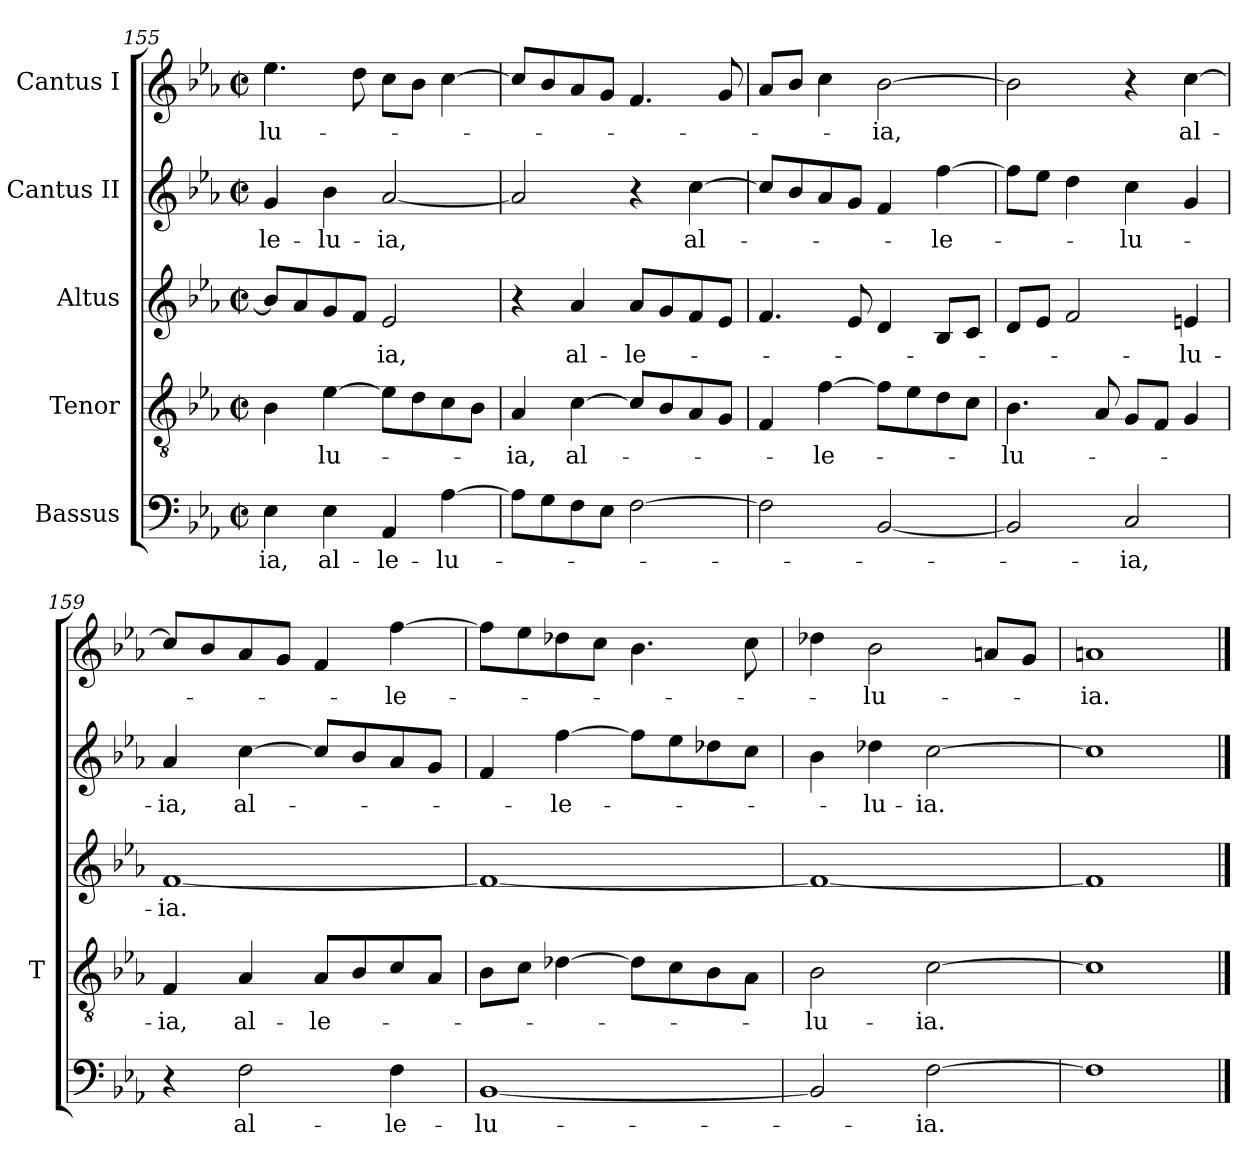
**kern	**text	**kern	**text	**kern	**text	**kern	**text	**kern	**text
*part5	*part5	*part4	*part4	*part3	*part3	*part2	*part2	*part1	*part1
*staff5	*staff5	*staff4	*staff4	*staff3	*staff3	*staff2	*staff2	*staff1	*staff1
*I"Bassus	*	*I"Tenor	*	*I"Altus	*	*I"Cantus II	*	*I"Cantus I	*
*	*	*I'T	*	*	*	*	*	*	*
*clefF4	*	*clefGv2	*	*clefG2	*	*clefG2	*	*clefG2	*
*	*	*ITrd7c12	*	*	*	*	*	*	*
*k[b-e-a-]	*	*k[b-e-a-]	*	*k[b-e-a-]	*	*k[b-e-a-]	*	*k[b-e-a-]	*
*E-:	*	*E-:	*	*E-:	*	*E-:	*	*E-:	*
*M2/2	*	*M2/2	*	*M2/2	*	*M2/2	*	*M2/2	*
*met(c|)	*	*met(c|)	*	*met(c|)	*	*met(c|)	*	*met(c|)	*
=155	=155	=155	=155	=155	=155	=155	=155	=155	=155
!	!LO:LY:b	!	!	!	!	!	!LO:LY:b	!	!LO:LY:b
4E-\	-ia,	4BB-\	.	8b-/L]	.	4g/	-le-	4.ee-\	-lu-
.	.	.	.	8a-/	.	.	.	.	.
!	!LO:LY:b	!	!LO:LY:b	!	!	!	!LO:LY:b	!	!
4E-\	al-	[>4E-\	-lu-	8g/	.	4b-\	-lu-	.	.
.	.	.	.	8f/J	.	.	.	8dd\	.
!	!LO:LY:b	!	!	!	!LO:LY:b	!	!LO:LY:b	!	!
4AA-/	-le-	8E-\L]	.	2e-/	-ia,	[<2a-/	-ia,	8cc\L	.
.	.	8D\	.	.	.	.	.	8b-\J	.
!	!LO:LY:b	!	!	!	!	!	!	!	!
[>4A-\	-lu-	8C\	.	.	.	.	.	[>4cc\	.
.	.	8BB-\J	.	.	.	.	.	.	.
=156	=156	=156	=156	=156	=156	=156	=156	=156	=156
!	!	!	!LO:LY:b	!	!	!	!	!	!
8A-\L]	.	4AA-/	-ia,	4r	.	2a-/]	.	8cc/L]	.
8G\	.	.	.	.	.	.	.	8b-/	.
!	!	!	!LO:LY:b	!	!LO:LY:b	!	!	!	!
8F\	.	[>4C\	al-	4a-/	al-	.	.	8a-/	.
8E-\J	.	.	.	.	.	.	.	8g/J	.
!	!	!	!	!	!LO:LY:b	!	!	!	!
[>2F\	.	8C/L]	.	8a-/L	-le-	4r	.	4.f/	.
.	.	8BB-/	.	8g/	.	.	.	.	.
!	!	!	!	!	!	!	!LO:LY:b	!	!
.	.	8AA-/	.	8f/	.	[>4cc\	al-	.	.
.	.	8GG/J	.	8e-/J	.	.	.	8g/	.
=157	=157	=157	=157	=157	=157	=157	=157	=157	=157
2F\]	.	4FF/	.	4.f/	.	8cc/L]	.	8a-/L	.
.	.	.	.	.	.	8b-/	.	8b-/J	.
!	!	!	!LO:LY:b	!	!	!	!	!	!
.	.	[>4F\	-le-	.	.	8a-/	.	4cc\	.
.	.	.	.	8e-/	.	8g/J	.	.	.
!	!	!	!	!	!	!	!	!	!LO:LY:b
[<2BB-/	.	8F\L]	.	4d/	.	4f/	.	[>2b-\	-ia,
.	.	8E-\	.	.	.	.	.	.	.
!	!	!	!	!	!	!	!LO:LY:b	!	!
.	.	8D\	.	8B-/L	.	[>4ff\	-le-	.	.
.	.	8C\J	.	8c/J	.	.	.	.	.
!!LO:LB:g=z
=158	=158	=158	=158	=158	=158	=158	=158	=158	=158
!	!	!	!LO:LY:b	!	!	!	!	!	!
2BB-/]	.	4.BB-\	-lu-	8d/L	.	8ff\L]	.	2b-\]	.
.	.	.	.	8e-/J	.	8ee-\J	.	.	.
.	.	.	.	2f/	.	4dd\	.	.	.
.	.	8AA-/	.	.	.	.	.	.	.
!	!LO:LY:b	!	!	!	!	!	!LO:LY:b	!	!
2C/	-ia,	8GG/L	.	.	.	4cc\	-lu-	4r	.
.	.	8FF/J	.	.	.	.	.	.	.
!	!	!	!	!	!LO:LY:b	!	!	!	!LO:LY:b
.	.	4GG/	.	4en/	-lu-	4g/	.	[>4cc\	al-
=159	=159	=159	=159	=159	=159	=159	=159	=159	=159
!	!	!	!LO:LY:b	!	!LO:LY:b	!	!LO:LY:b	!	!
4r	.	4FF/	-ia,	[<1f	-ia.	4a-/	-ia,	8cc/L]	.
.	.	.	.	.	.	.	.	8b-/	.
!	!LO:LY:b	!	!LO:LY:b	!	!	!	!LO:LY:b	!	!
2F\	al-	4AA-/	al-	.	.	[>4cc\	al-	8a-/	.
.	.	.	.	.	.	.	.	8g/J	.
!	!	!	!LO:LY:b	!	!	!	!	!	!
.	.	8AA-/L	-le-	.	.	8cc/L]	.	4f/	.
.	.	8BB-/	.	.	.	8b-/	.	.	.
!	!LO:LY:b	!	!	!	!	!	!	!	!LO:LY:b
4F\	-le-	8C/	.	.	.	8a-/	.	[>4ff\	-le-
.	.	8AA-/J	.	.	.	8g/J	.	.	.
=160	=160	=160	=160	=160	=160	=160	=160	=160	=160
!	!LO:LY:b	!	!	!	!	!	!	!	!
[<1BB-	-lu-	8BB-\L	.	1f_	.	4f/	.	8ff\L]	.
.	.	8C\J	.	.	.	.	.	8ee-\	.
!	!	!	!	!	!	!	!LO:LY:b	!	!
.	.	[>4D-X\	.	.	.	[>4ff\	-le-	8dd-X\	.
.	.	.	.	.	.	.	.	8cc\J	.
.	.	8D-\L]	.	.	.	8ff\L]	.	4.b-\	.
.	.	8C\	.	.	.	8ee-\	.	.	.
.	.	8BB-\	.	.	.	8dd-X\	.	.	.
.	.	8AA-\J	.	.	.	8cc\J	.	8cc\	.
=161	=161	=161	=161	=161	=161	=161	=161	=161	=161
!	!	!	!LO:LY:b	!	!	!	!	!	!
2BB-/]	.	2BB-\	-lu-	1f_	.	4b-\	.	4dd-X\	.
!	!	!	!	!	!	!	!LO:LY:b	!	!LO:LY:b
.	.	.	.	.	.	4dd-X\	-lu-	2b-\	-lu-
!	!LO:LY:b	!	!LO:LY:b	!	!	!	!LO:LY:b	!	!
[>2F\	-ia.	[>2C\	-ia.	.	.	[>2cc\	-ia.	.	.
.	.	.	.	.	.	.	.	8an/L	.
.	.	.	.	.	.	.	.	8g/J	.
=162	=162	=162	=162	=162	=162	=162	=162	=162	=162
!	!	!	!	!	!	!	!	!	!LO:LY:b
1F]	.	1C]	.	1f]	.	1cc]	.	1an	-ia.
==	==	==	==	==	==	==	==	==	==
*-	*-	*-	*-	*-	*-	*-	*-	*-	*-
